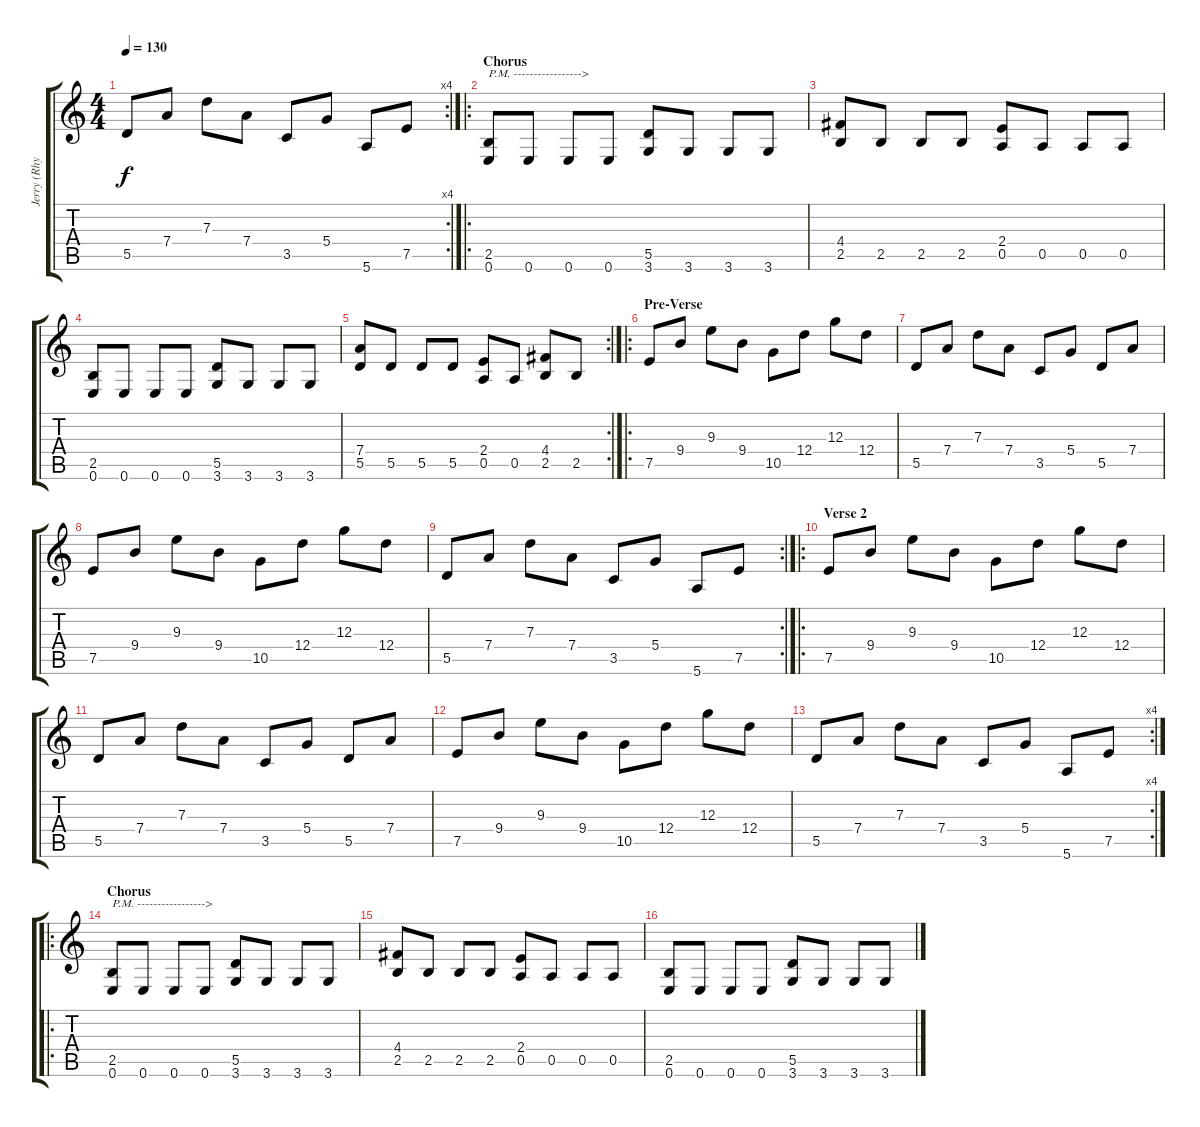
\track ("Jerry (Rhythm)" "Jerry (Rhy") {instrument distortionguitar}
\staff {score tabs}
\tuning (E4 B3 G3 D3 A2 E2) {hide}
\rc 4
\ts (4 4)
\tempo 130
\clef g2
\ks c
5.5.8{dy f} 7.4.8 7.3.8 7.4.8 3.5.8 5.4.8 5.6.8 7.5.8 |
\ro
\section ("" "Chorus")
(2.5 0.6).8{txt "P.M. ----------------->"} 0.6.8 0.6.8 0.6.8 (5.5 3.6).8 3.6.8 3.6.8 3.6.8 |
(4.4 2.5).8 2.5.8 2.5.8 2.5.8 (2.4 0.5).8 0.5.8 0.5.8 0.5.8 |
(2.5 0.6).8 0.6.8 0.6.8 0.6.8 (5.5 3.6).8 3.6.8 3.6.8 3.6.8 |
\rc 2
(7.4 5.5).8 5.5.8 5.5.8 5.5.8 (2.4 0.5).8 0.5.8 (4.4 2.5).8 2.5.8 |
\ro
\section ("" "Pre-Verse")
7.5.8 9.4.8 9.3.8 9.4.8 10.5.8 12.4.8 12.3.8 12.4.8 |
5.5.8 7.4.8 7.3.8 7.4.8 3.5.8 5.4.8 5.5.8 7.4.8 |
7.5.8 9.4.8 9.3.8 9.4.8 10.5.8 12.4.8 12.3.8 12.4.8 |
\rc 2
5.5.8 7.4.8 7.3.8 7.4.8 3.5.8 5.4.8 5.6.8 7.5.8 |
\ro
\section ("" "Verse 2")
7.5.8 9.4.8 9.3.8 9.4.8 10.5.8 12.4.8 12.3.8 12.4.8 |
5.5.8 7.4.8 7.3.8 7.4.8 3.5.8 5.4.8 5.5.8 7.4.8 |
7.5.8 9.4.8 9.3.8 9.4.8 10.5.8 12.4.8 12.3.8 12.4.8 |
\rc 4
5.5.8 7.4.8 7.3.8 7.4.8 3.5.8 5.4.8 5.6.8 7.5.8 |
\ro
\section ("" "Chorus")
(2.5 0.6).8{txt "P.M. ----------------->"} 0.6.8 0.6.8 0.6.8 (5.5 3.6).8 3.6.8 3.6.8 3.6.8 |
(4.4 2.5).8 2.5.8 2.5.8 2.5.8 (2.4 0.5).8 0.5.8 0.5.8 0.5.8 |
(2.5 0.6).8 0.6.8 0.6.8 0.6.8 (5.5 3.6).8 3.6.8 3.6.8 3.6.8
